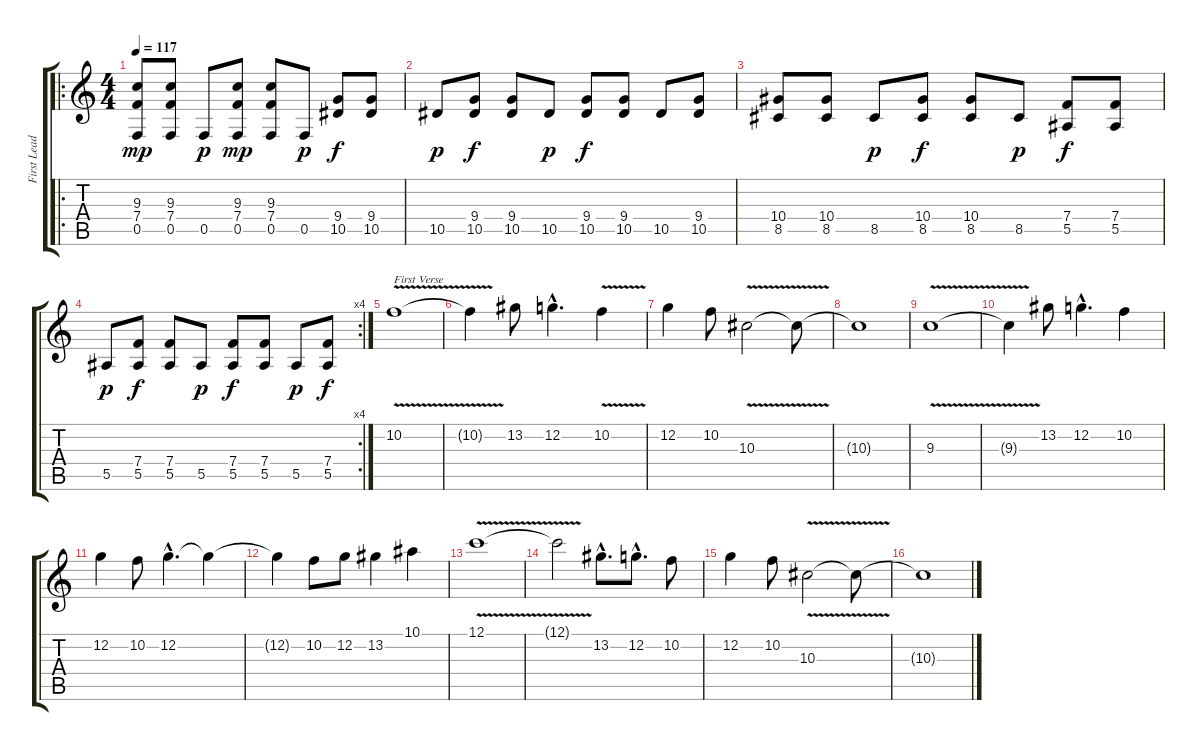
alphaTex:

\track ("First Lead Guitar" "First Lead") {instrument distortionguitar}
\staff {score tabs}
\tuning (C4 G3 Eb3 Bb2 F2 C2) {hide}
\ro
\ts (4 4)
\tempo 117
\clef g2
\ks c
(9.3 7.4 0.5).8{dy mp} (9.3 7.4 0.5).8 0.5.8{dy p} (9.3 7.4 0.5).8{dy mp} (9.3 7.4 0.5).8 0.5.8{dy p} (9.4 10.5).8{dy f} (9.4 10.5).8 |
10.5.8{dy p} (9.4 10.5).8{dy f} (9.4 10.5).8 10.5.8{dy p} (9.4 10.5).8{dy f} (9.4 10.5).8 10.5.8 (9.4 10.5).8 |
(10.4 8.5).8 (10.4 8.5).8 8.5.8{dy p} (10.4 8.5).8{dy f} (10.4 8.5).8 8.5.8{dy p} (7.4 5.5).8{dy f} (7.4 5.5).8 |
\rc 4
5.5.8{dy p} (7.4 5.5).8{dy f} (7.4 5.5).8 5.5.8{dy p} (7.4 5.5).8{dy f} (7.4 5.5).8 5.5.8{dy p} (7.4 5.5).8{dy f} |
10.2{v}.1{txt "First Verse"} |
10.2{t}.4 13.2.8 12.2{hac}.4{d} 10.2{v}.4 |
12.2.4 10.2.8 10.3{v}.2 10.3{t}.8 |
10.3{t}.1 |
9.3{v}.1 |
9.3{t}.4 13.2.8 12.2{hac}.4{d} 10.2.4 |
12.2.4 10.2.8 12.2{hac}.4{d} 12.2{t}.4 |
12.2{t}.4 10.2.8 12.2.8 13.2.4 10.1.4 |
12.1{v}.1 |
12.1{t}.2 13.2{hac}.8{d} 12.2{hac}.8{d} 10.2.8 |
12.2.4 10.2.8 10.3{v}.2 10.3{t}.8 |
10.3{t}.1
